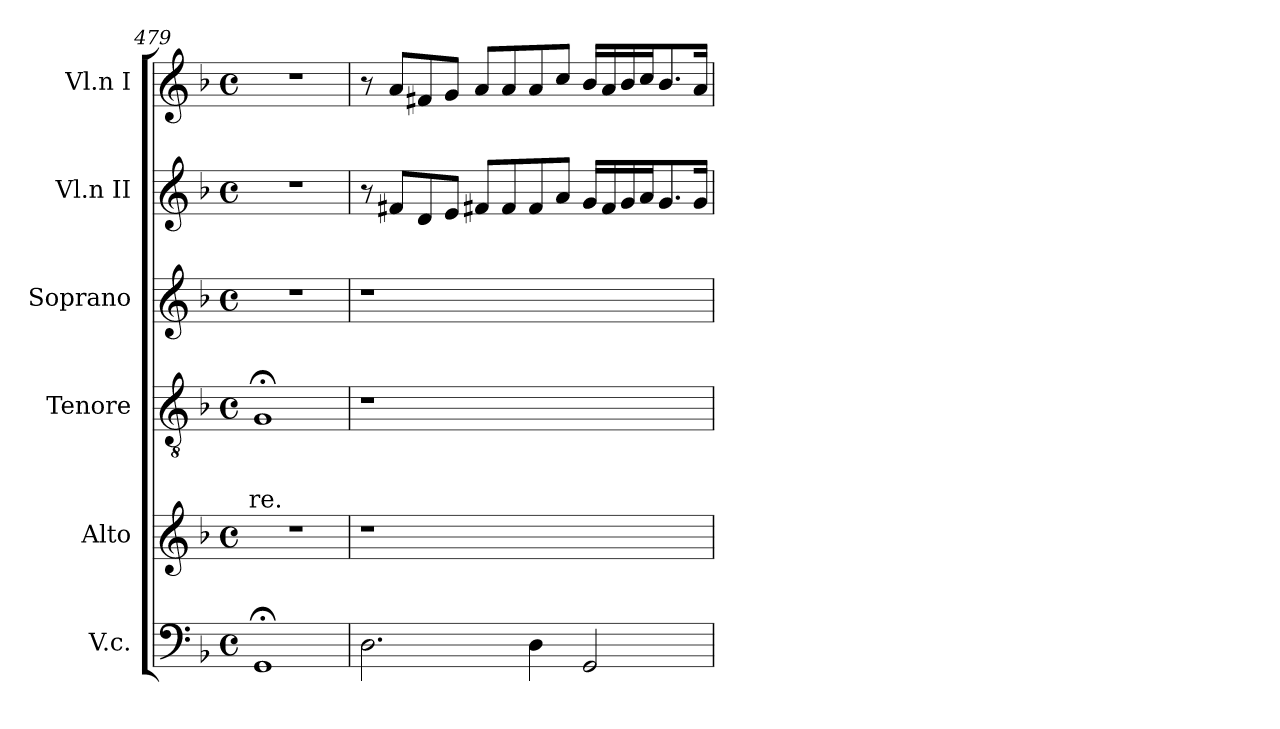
**kern	**kern	**kern	**text	**text	**text	**kern	**kern	**kern
*part6	*part5	*part4	*part4	*part4	*part4	*part3	*part2	*part1
*staff6	*staff5	*staff4	*staff4	*staff4	*staff4	*staff3	*staff2	*staff1
*I"V.c.	*I"Alto	*I"Tenore	*	*	*	*I"Soprano	*I"Vl.n II	*I"Vl.n I
*I'V.c.	*I'Alto	*I'Tenore	*	*	*	*I'Soprano	*I'Vl.n II	*I'Vl.n I
*clefF4	*clefG2	*clefGv2	*	*	*	*clefG2	*clefG2	*clefG2
*k[b-]	*k[b-]	*k[b-]	*	*	*	*k[b-]	*k[b-]	*k[b-]
*F:	*F:	*F:	*	*	*	*F:	*F:	*F:
*M4/4	*M4/4	*M4/4	*	*	*	*M4/4	*M4/4	*M4/4
*met(c)	*met(c)	*met(c)	*	*	*	*met(c)	*met(c)	*met(c)
=479	=479	=479	=479	=479	=479	=479	=479	=479
!	!	!	!	!	!LO:LY:b	!	!	!
1GG;	1r	1G;	.	.	re.	1r	1r	1r
!!LO:PB:g=z
=480	=480	=480	=480	=480	=480	=480	=480	=480
!	!	!LO:N:vis=1	!	!	!	!	!	!
2.D\	1r	1r	.	.	.	1r	8r	8r
.	.	.	.	.	.	.	8f#X/L	8a/L
.	.	.	.	.	.	.	8d/	8f#X/
.	.	.	.	.	.	.	8e/J	8g/J
.	.	.	.	.	.	.	8f#X/L	8a/L
.	.	.	.	.	.	.	8f#/	8a/
4D\	.	.	.	.	.	.	8f#/	8a/
.	.	.	.	.	.	.	8a/J	8cc/J
2GG/	2ryy	2ryy	.	.	.	2ryy	16g/LL	16b-/LL
.	.	.	.	.	.	.	16f#/	16a/
.	.	.	.	.	.	.	16g/	16b-/
.	.	.	.	.	.	.	16a/J	16cc/J
.	.	.	.	.	.	.	8.g/	8.b-/
.	.	.	.	.	.	.	16g/Jk	16a/Jk
=	=	=	=	=	=	=	=	=
*-	*-	*-	*-	*-	*-	*-	*-	*-
